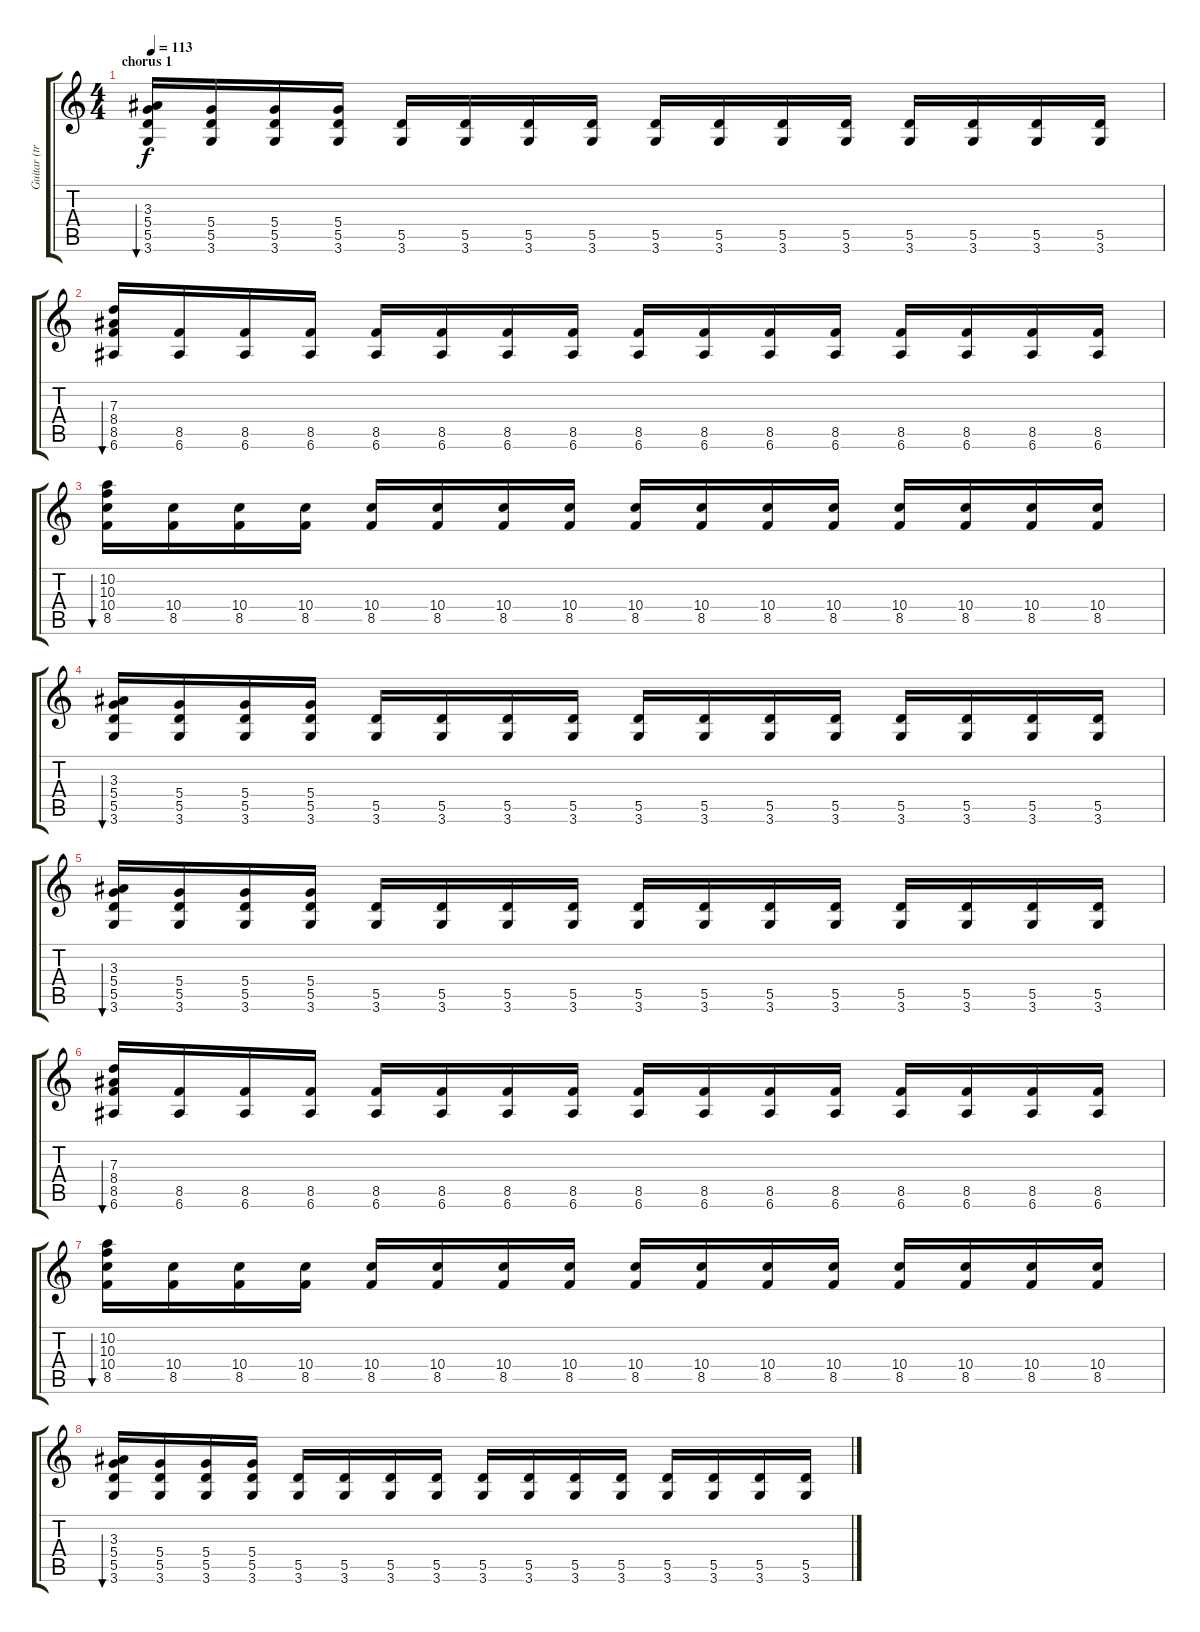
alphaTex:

\track ("Guitar (tremolo)" "Guitar (tr") {instrument acousticguitarnylon}
\staff {score tabs}
\tuning (E4 B3 G3 D3 A2 E2) {hide}
\ts (4 4)
\section ("" "chorus 1")
\tempo 113
\clef g2
\ks c
(3.3 5.4 5.5 3.6).16{bu 120 dy f balance 13} (5.4 5.5 3.6).16 (5.4 5.5 3.6).16 (5.4 5.5 3.6).16 (5.5 3.6).16 (5.5 3.6).16 (5.5 3.6).16 (5.5 3.6).16 (5.5 3.6).16 (5.5 3.6).16 (5.5 3.6).16 (5.5 3.6).16 (5.5 3.6).16 (5.5 3.6).16 (5.5 3.6).16 (5.5 3.6).16 |
(7.3 8.4 8.5 6.6).16{bu 120} (8.5 6.6).16 (8.5 6.6).16 (8.5 6.6).16 (8.5 6.6).16 (8.5 6.6).16 (8.5 6.6).16 (8.5 6.6).16 (8.5 6.6).16 (8.5 6.6).16 (8.5 6.6).16 (8.5 6.6).16 (8.5 6.6).16 (8.5 6.6).16 (8.5 6.6).16 (8.5 6.6).16 |
(10.2 10.3 10.4 8.5).16{bu 120} (10.4 8.5).16 (10.4 8.5).16 (10.4 8.5).16 (10.4 8.5).16 (10.4 8.5).16 (10.4 8.5).16 (10.4 8.5).16 (10.4 8.5).16 (10.4 8.5).16 (10.4 8.5).16 (10.4 8.5).16 (10.4 8.5).16 (10.4 8.5).16 (10.4 8.5).16 (10.4 8.5).16 |
(3.3 5.4 5.5 3.6).16{bu 120} (5.4 5.5 3.6).16 (5.4 5.5 3.6).16 (5.4 5.5 3.6).16 (5.5 3.6).16 (5.5 3.6).16 (5.5 3.6).16 (5.5 3.6).16 (5.5 3.6).16 (5.5 3.6).16 (5.5 3.6).16 (5.5 3.6).16 (5.5 3.6).16 (5.5 3.6).16 (5.5 3.6).16 (5.5 3.6).16 |
(3.3 5.4 5.5 3.6).16{bu 120} (5.4 5.5 3.6).16 (5.4 5.5 3.6).16 (5.4 5.5 3.6).16 (5.5 3.6).16 (5.5 3.6).16 (5.5 3.6).16 (5.5 3.6).16 (5.5 3.6).16 (5.5 3.6).16 (5.5 3.6).16 (5.5 3.6).16 (5.5 3.6).16 (5.5 3.6).16 (5.5 3.6).16 (5.5 3.6).16 |
(7.3 8.4 8.5 6.6).16{bu 120} (8.5 6.6).16 (8.5 6.6).16 (8.5 6.6).16 (8.5 6.6).16 (8.5 6.6).16 (8.5 6.6).16 (8.5 6.6).16 (8.5 6.6).16 (8.5 6.6).16 (8.5 6.6).16 (8.5 6.6).16 (8.5 6.6).16 (8.5 6.6).16 (8.5 6.6).16 (8.5 6.6).16 |
(10.2 10.3 10.4 8.5).16{bu 120} (10.4 8.5).16 (10.4 8.5).16 (10.4 8.5).16 (10.4 8.5).16 (10.4 8.5).16 (10.4 8.5).16 (10.4 8.5).16 (10.4 8.5).16 (10.4 8.5).16 (10.4 8.5).16 (10.4 8.5).16 (10.4 8.5).16 (10.4 8.5).16 (10.4 8.5).16 (10.4 8.5).16 |
(3.3 5.4 5.5 3.6).16{bu 120} (5.4 5.5 3.6).16 (5.4 5.5 3.6).16 (5.4 5.5 3.6).16 (5.5 3.6).16 (5.5 3.6).16 (5.5 3.6).16 (5.5 3.6).16 (5.5 3.6).16 (5.5 3.6).16 (5.5 3.6).16 (5.5 3.6).16 (5.5 3.6).16 (5.5 3.6).16 (5.5 3.6).16 (5.5 3.6).16
